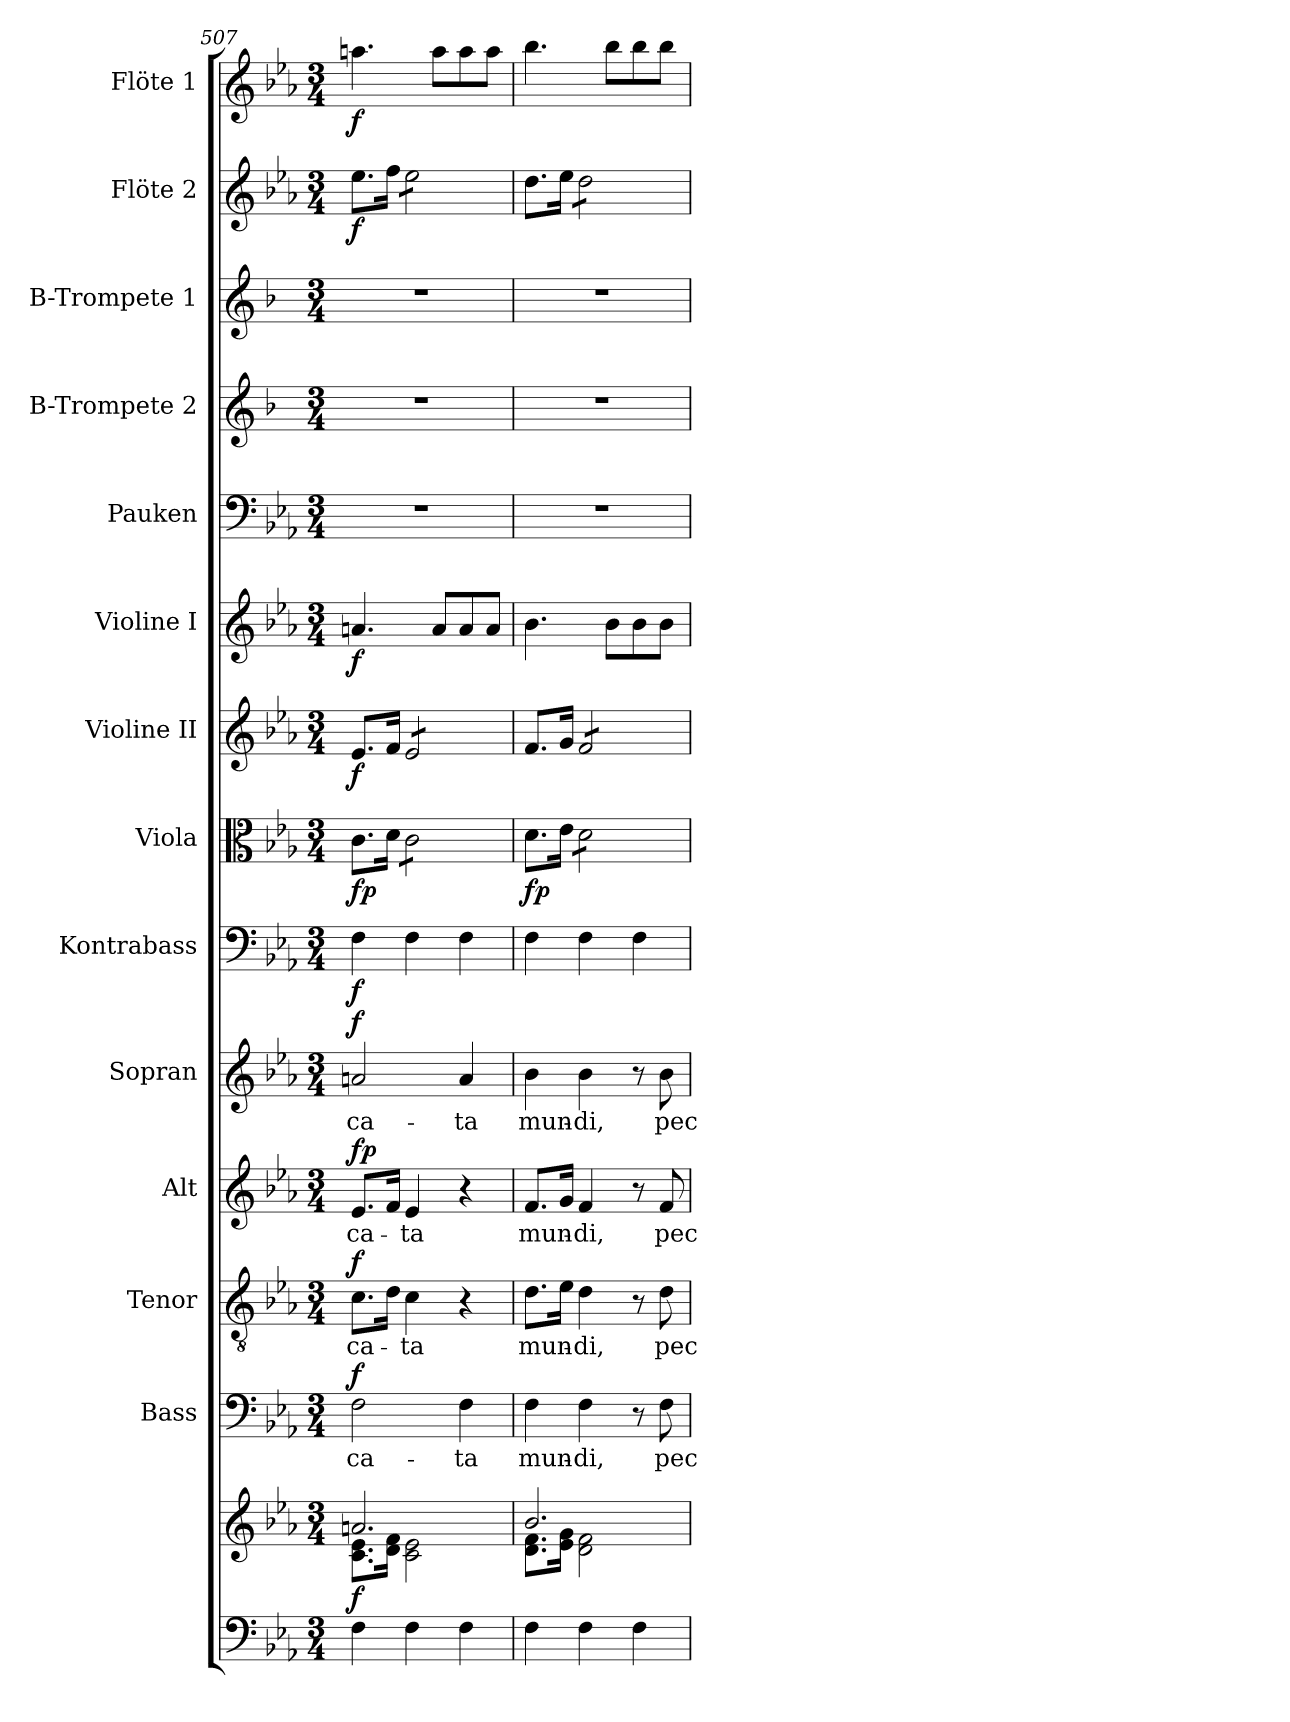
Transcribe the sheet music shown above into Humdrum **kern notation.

**kern	**kern	**dynam	**kern	**text	**dynam	**kern	**text	**dynam	**kern	**text	**dynam	**kern	**text	**dynam	**kern	**dynam	**kern	**dynam	**kern	**dynam	**kern	**dynam	**kern	**kern	**kern	**kern	**dynam	**kern	**dynam
*part14	*part14	*part14	*part13	*part13	*part13	*part12	*part12	*part12	*part11	*part11	*part11	*part10	*part10	*part10	*part9	*part9	*part8	*part8	*part7	*part7	*part6	*part6	*part5	*part4	*part3	*part2	*part2	*part1	*part1
*staff15	*staff14	*staff14/15	*staff13	*staff13	*staff13	*staff12	*staff12	*staff12	*staff11	*staff11	*staff11	*staff10	*staff10	*staff10	*staff9	*staff9	*staff8	*staff8	*staff7	*staff7	*staff6	*staff6	*staff5	*staff4	*staff3	*staff2	*staff2	*staff1	*staff1
*	*	*	*I"Bass	*	*	*I"Tenor	*	*	*I"Alt	*	*	*I"Sopran	*	*	*I"Kontrabass	*	*I"Viola	*	*I"Violine II	*	*I"Violine I	*	*I"Pauken	*I"B-Trompete 2	*I"B-Trompete 1	*I"Flöte 2	*	*I"Flöte 1	*
*	*	*	*I'B.	*	*	*I'T.	*	*	*I'A.	*	*	*I'S.	*	*	*I'Kb.	*	*I'Vla.	*	*I'Vl. II	*	*I'Vl. I	*	*I'Pk.	*I'B Trp. 2	*I'B Trp. 1	*I'Fl. 2	*	*I'Fl. 1	*
*clefF4	*clefG2	*	*clefF4	*	*	*clefGv2	*	*	*clefG2	*	*	*clefG2	*	*	*clefF4	*	*clefC3	*	*clefG2	*	*clefG2	*	*clefF4	*clefG2	*clefG2	*clefG2	*	*clefG2	*
*	*	*	*	*	*	*	*	*	*	*	*	*	*	*	*ITrd7c12	*	*	*	*	*	*	*	*	*ITrd1c2	*ITrd1c2	*	*	*	*
*k[b-e-a-]	*k[b-e-a-]	*	*k[b-e-a-]	*	*	*k[b-e-a-]	*	*	*k[b-e-a-]	*	*	*k[b-e-a-]	*	*	*k[b-e-a-]	*	*k[b-e-a-]	*	*k[b-e-a-]	*	*k[b-e-a-]	*	*k[b-e-a-]	*k[b-e-a-]	*k[b-e-a-]	*k[b-e-a-]	*	*k[b-e-a-]	*
*E-:	*E-:	*	*E-:	*	*	*E-:	*	*	*E-:	*	*	*E-:	*	*	*E-:	*	*E-:	*	*E-:	*	*E-:	*	*E-:	*E-:	*E-:	*E-:	*	*E-:	*
*M3/4	*M3/4	*	*M3/4	*	*	*M3/4	*	*	*M3/4	*	*	*M3/4	*	*	*M3/4	*	*M3/4	*	*M3/4	*	*M3/4	*	*M3/4	*M3/4	*M3/4	*M3/4	*	*M3/4	*
=507	=507	=507	=507	=507	=507	=507	=507	=507	=507	=507	=507	=507	=507	=507	=507	=507	=507	=507	=507	=507	=507	=507	=507	=507	=507	=507	=507	=507	=507
*	*^	*	*	*	*	*	*	*	*	*	*	*	*	*	*	*	*	*	*	*	*	*	*	*	*	*	*	*	*
!	!	!	!LO:DY:a=2	!	!LO:LY:b	!LO:DY:a	!	!LO:LY:b	!LO:DY:a	!	!LO:LY:b	!LO:DY:a	!	!LO:LY:b	!LO:DY:a	!	!LO:DY:b	!	!LO:DY:b	!	!LO:DY:b	!	!LO:DY:b	!	!	!	!	!LO:DY:b	!	!LO:DY:b
4F\	2.an/	8.c\ 8.e-\L	f	2F\	-ca-	f	8.c\L	-ca-	f	8.e-/L	-ca-	fp	2an/	-ca-	f	4FF\	f	8.c\L	fp	8.e-/L	f	4.an/	f	2.r	2.r	2.r	8.ee-\L	f	4.aan\	f
.	.	16d\ 16f\Jk	.	.	.	.	16d\Jk	.	.	16f/Jk	.	.	.	.	.	.	.	16d\Jk	.	16f/Jk	.	.	.	.	.	.	16ff\Jk	.	.	.
!	!	!	!	!	!	!	!	!LO:LY:b	!	!	!LO:LY:b	!	!	!	!	!	!	!	!	!	!	!	!	!	!	!	!	!	!	!
*	*	*	*	*	*	*	*	*	*	*	*	*	*	*	*	*	*	*tremolo	*	*	*	*	*	*	*	*	*	*	*	*
*	*	*	*	*	*	*	*	*	*	*	*	*	*	*	*	*	*	*	*	*tremolo	*	*	*	*	*	*	*	*	*	*
*	*	*	*	*	*	*	*	*	*	*	*	*	*	*	*	*	*	*	*	*	*	*	*	*	*	*	*tremolo	*	*	*
4F\	.	2c\ 2e-\	.	.	.	.	4c\	-ta	.	4e-/	-ta	.	.	.	.	4FF\	.	8c\L	.	8e-/L	.	.	.	.	.	.	8ee-\L	.	.	.
.	.	.	.	.	.	.	.	.	.	.	.	.	.	.	.	.	.	8c\	.	8e-/	.	8a/L	.	.	.	.	8ee-\	.	8aa\L	.
!	!	!	!	!	!LO:LY:b	!	!	!	!	!	!	!	!	!LO:LY:b	!	!	!	!	!	!	!	!	!	!	!	!	!	!	!	!
4F\	.	.	.	4F\	-ta	.	4r	.	.	4r	.	.	4a/	-ta	.	4FF\	.	8c\	.	8e-/	.	8a/	.	.	.	.	8ee-\	.	8aa\	.
.	.	.	.	.	.	.	.	.	.	.	.	.	.	.	.	.	.	8c\J	.	8e-/J	.	8a/J	.	.	.	.	8ee-\J	.	8aa\J	.
*	*	*	*	*	*	*	*	*	*	*	*	*	*	*	*	*	*	*	*	*	*	*	*	*	*	*	*Xtremolo	*	*	*
*	*	*	*	*	*	*	*	*	*	*	*	*	*	*	*	*	*	*	*	*Xtremolo	*	*	*	*	*	*	*	*	*	*
*	*	*	*	*	*	*	*	*	*	*	*	*	*	*	*	*	*	*Xtremolo	*	*	*	*	*	*	*	*	*	*	*	*
=508	=508	=508	=508	=508	=508	=508	=508	=508	=508	=508	=508	=508	=508	=508	=508	=508	=508	=508	=508	=508	=508	=508	=508	=508	=508	=508	=508	=508	=508	=508
!	!	!	!	!	!LO:LY:b	!	!	!LO:LY:b	!	!	!LO:LY:b	!	!	!LO:LY:b	!	!	!	!	!LO:DY:b	!	!	!	!	!	!	!	!	!	!	!
4F\	2.b-/	8.d\ 8.f\L	.	4F\	mun-	.	8.d\L	mun-	.	8.f/L	mun-	.	4b-\	mun-	.	4FF\	.	8.d\L	fp	8.f/L	.	4.b-\	.	2.r	2.r	2.r	8.dd\L	.	4.bb-\	.
.	.	16e-\ 16g\Jk	.	.	.	.	16e-\Jk	.	.	16g/Jk	.	.	.	.	.	.	.	16e-\Jk	.	16g/Jk	.	.	.	.	.	.	16ee-\Jk	.	.	.
!	!	!	!	!	!LO:LY:b	!	!	!LO:LY:b	!	!	!LO:LY:b	!	!	!LO:LY:b	!	!	!	!	!	!	!	!	!	!	!	!	!	!	!	!
*	*	*	*	*	*	*	*	*	*	*	*	*	*	*	*	*	*	*tremolo	*	*	*	*	*	*	*	*	*	*	*	*
*	*	*	*	*	*	*	*	*	*	*	*	*	*	*	*	*	*	*	*	*tremolo	*	*	*	*	*	*	*	*	*	*
*	*	*	*	*	*	*	*	*	*	*	*	*	*	*	*	*	*	*	*	*	*	*	*	*	*	*	*tremolo	*	*	*
4F\	.	2d\ 2f\	.	4F\	-di,	.	4d\	-di,	.	4f/	-di,	.	4b-\	-di,	.	4FF\	.	8d\L	.	8f/L	.	.	.	.	.	.	8dd\L	.	.	.
.	.	.	.	.	.	.	.	.	.	.	.	.	.	.	.	.	.	8d\	.	8f/	.	8b-\L	.	.	.	.	8dd\	.	8bb-\L	.
4F\	.	.	.	8r	.	.	8r	.	.	8r	.	.	8r	.	.	4FF\	.	8d\	.	8f/	.	8b-\	.	.	.	.	8dd\	.	8bb-\	.
!	!	!	!	!	!LO:LY:b	!	!	!LO:LY:b	!	!	!LO:LY:b	!	!	!LO:LY:b	!	!	!	!	!	!	!	!	!	!	!	!	!	!	!	!
.	.	.	.	8F\	pec-	.	8d\	pec-	.	8f/	pec-	.	8b-\	pec-	.	.	.	8d\J	.	8f/J	.	8b-\J	.	.	.	.	8dd\J	.	8bb-\J	.
*	*	*	*	*	*	*	*	*	*	*	*	*	*	*	*	*	*	*	*	*	*	*	*	*	*	*	*Xtremolo	*	*	*
*	*	*	*	*	*	*	*	*	*	*	*	*	*	*	*	*	*	*	*	*Xtremolo	*	*	*	*	*	*	*	*	*	*
*	*	*	*	*	*	*	*	*	*	*	*	*	*	*	*	*	*	*Xtremolo	*	*	*	*	*	*	*	*	*	*	*	*
*	*v	*v	*	*	*	*	*	*	*	*	*	*	*	*	*	*	*	*	*	*	*	*	*	*	*	*	*	*	*	*
=	=	=	=	=	=	=	=	=	=	=	=	=	=	=	=	=	=	=	=	=	=	=	=	=	=	=	=	=	=
*-	*-	*-	*-	*-	*-	*-	*-	*-	*-	*-	*-	*-	*-	*-	*-	*-	*-	*-	*-	*-	*-	*-	*-	*-	*-	*-	*-	*-	*-
